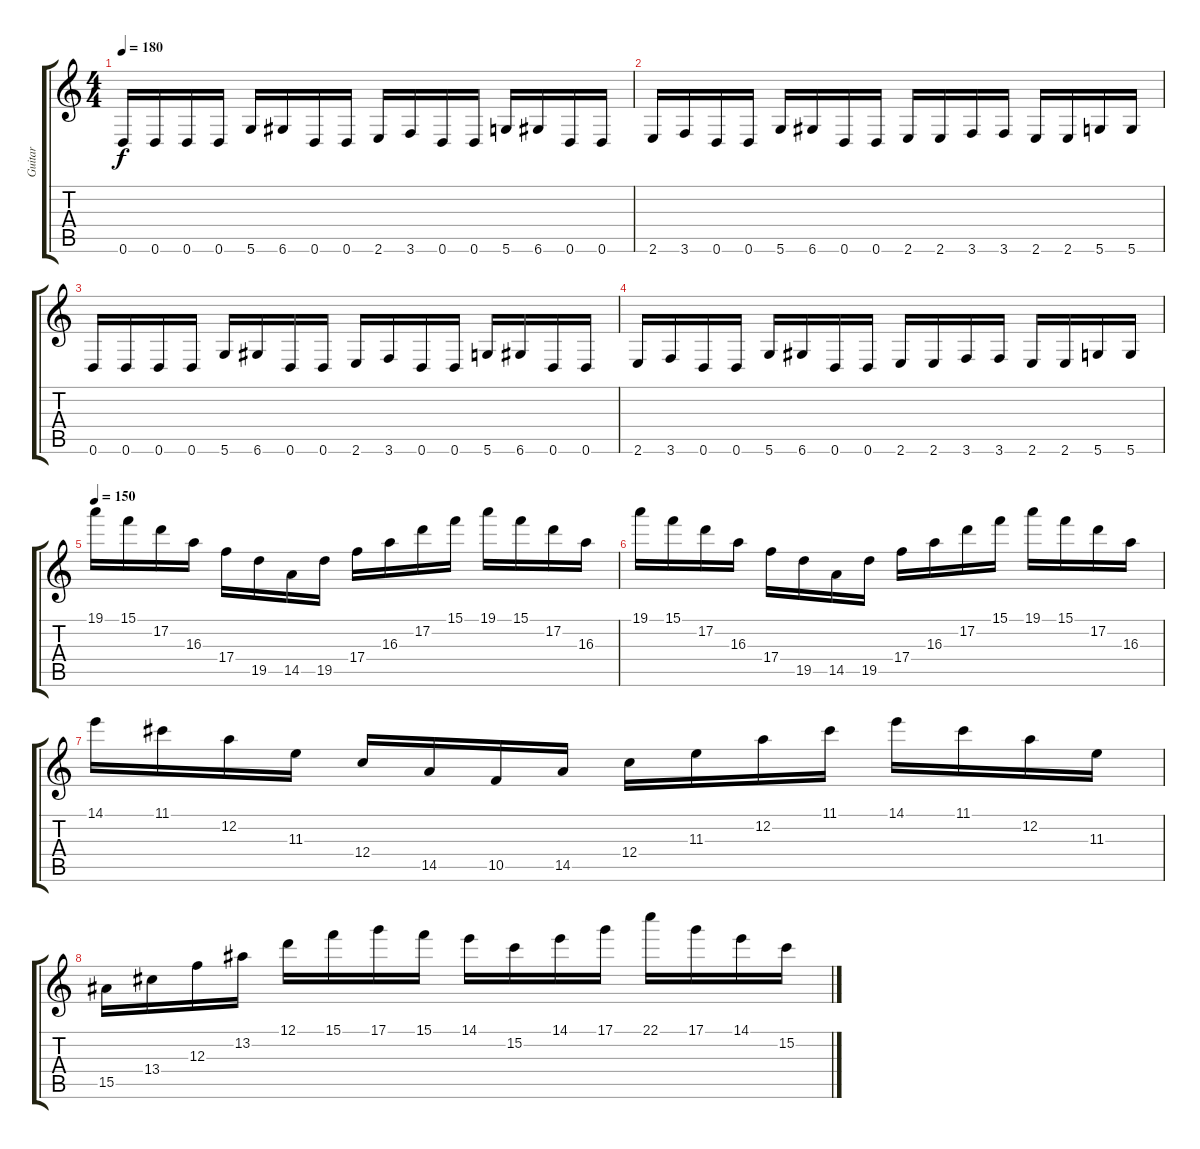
\track ("Guitar" "Guitar") {instrument distortionguitar}
\staff {score tabs}
\tuning (D4 A3 F3 C3 G2 D2) {hide}
\ts (4 4)
\tempo 180
\clef g2
\ks c
0.6.16{dy f} 0.6.16 0.6.16 0.6.16 5.6.16 6.6.16 0.6.16 0.6.16 2.6.16 3.6.16 0.6.16 0.6.16 5.6.16 6.6.16 0.6.16 0.6.16 |
2.6.16 3.6.16 0.6.16 0.6.16 5.6.16 6.6.16 0.6.16 0.6.16 2.6.16 2.6.16 3.6.16 3.6.16 2.6.16 2.6.16 5.6.16 5.6.16 |
0.6.16 0.6.16 0.6.16 0.6.16 5.6.16 6.6.16 0.6.16 0.6.16 2.6.16 3.6.16 0.6.16 0.6.16 5.6.16 6.6.16 0.6.16 0.6.16 |
2.6.16 3.6.16 0.6.16 0.6.16 5.6.16 6.6.16 0.6.16 0.6.16 2.6.16 2.6.16 3.6.16 3.6.16 2.6.16 2.6.16 5.6.16 5.6.16 |
\tempo 150
19.1.16{balance 8} 15.1.16 17.2.16 16.3.16 17.4.16 19.5.16 14.5.16 19.5.16 17.4.16 16.3.16 17.2.16 15.1.16 19.1.16 15.1.16 17.2.16 16.3.16 |
19.1.16 15.1.16 17.2.16 16.3.16 17.4.16 19.5.16 14.5.16 19.5.16 17.4.16 16.3.16 17.2.16 15.1.16 19.1.16 15.1.16 17.2.16 16.3.16 |
14.1.16 11.1.16 12.2.16 11.3.16 12.4.16 14.5.16 10.5.16 14.5.16 12.4.16 11.3.16 12.2.16 11.1.16 14.1.16 11.1.16 12.2.16 11.3.16 |
15.5.16 13.4.16 12.3.16 13.2.16 12.1.16 15.1.16 17.1.16 15.1.16 14.1.16 15.2.16 14.1.16 17.1.16 22.1.16 17.1.16 14.1.16 15.2.16
